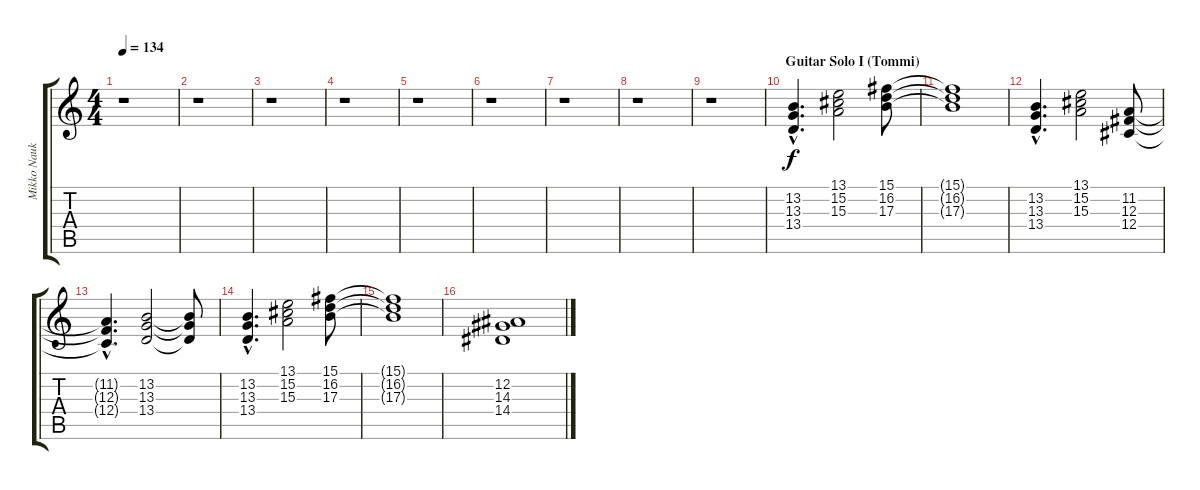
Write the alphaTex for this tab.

\track ("Mikko Naukkarinen - Keyboards II" "Mikko Nauk") {instrument stringensemble1}
\staff {score tabs}
\tuning (Eb4 Bb3 Gb3 Db3 Ab2 Eb2) {hide}
\ts (4 4)
\tempo 134
\clef g2
\ks c
r.1{dy f} |
r.1 |
r.1 |
r.1 |
r.1 |
r.1 |
r.1 |
r.1 |
r.1 |
\section ("" "Guitar Solo I (Tommi)")
(13.2{hac} 13.3{hac} 13.4{hac}).4{d volume 10} (13.1 15.2 15.3).2 (15.1 16.2 17.3).8 |
(15.1{t} 16.2{t} 17.3{t}).1 |
(13.2{hac} 13.3{hac} 13.4{hac}).4{d} (13.1 15.2 15.3).2 (11.2 12.3 12.4).8 |
(11.2{hac t} 12.3{hac t} 12.4{hac t}).4{d} (13.2 13.3 13.4).2 (13.2{t} 13.3{t} 13.4{t}).8 |
(13.2{hac} 13.3{hac} 13.4{hac}).4{d} (13.1 15.2 15.3).2 (15.1 16.2 17.3).8 |
(15.1{t} 16.2{t} 17.3{t}).1 |
(12.2 14.3 14.4).1
